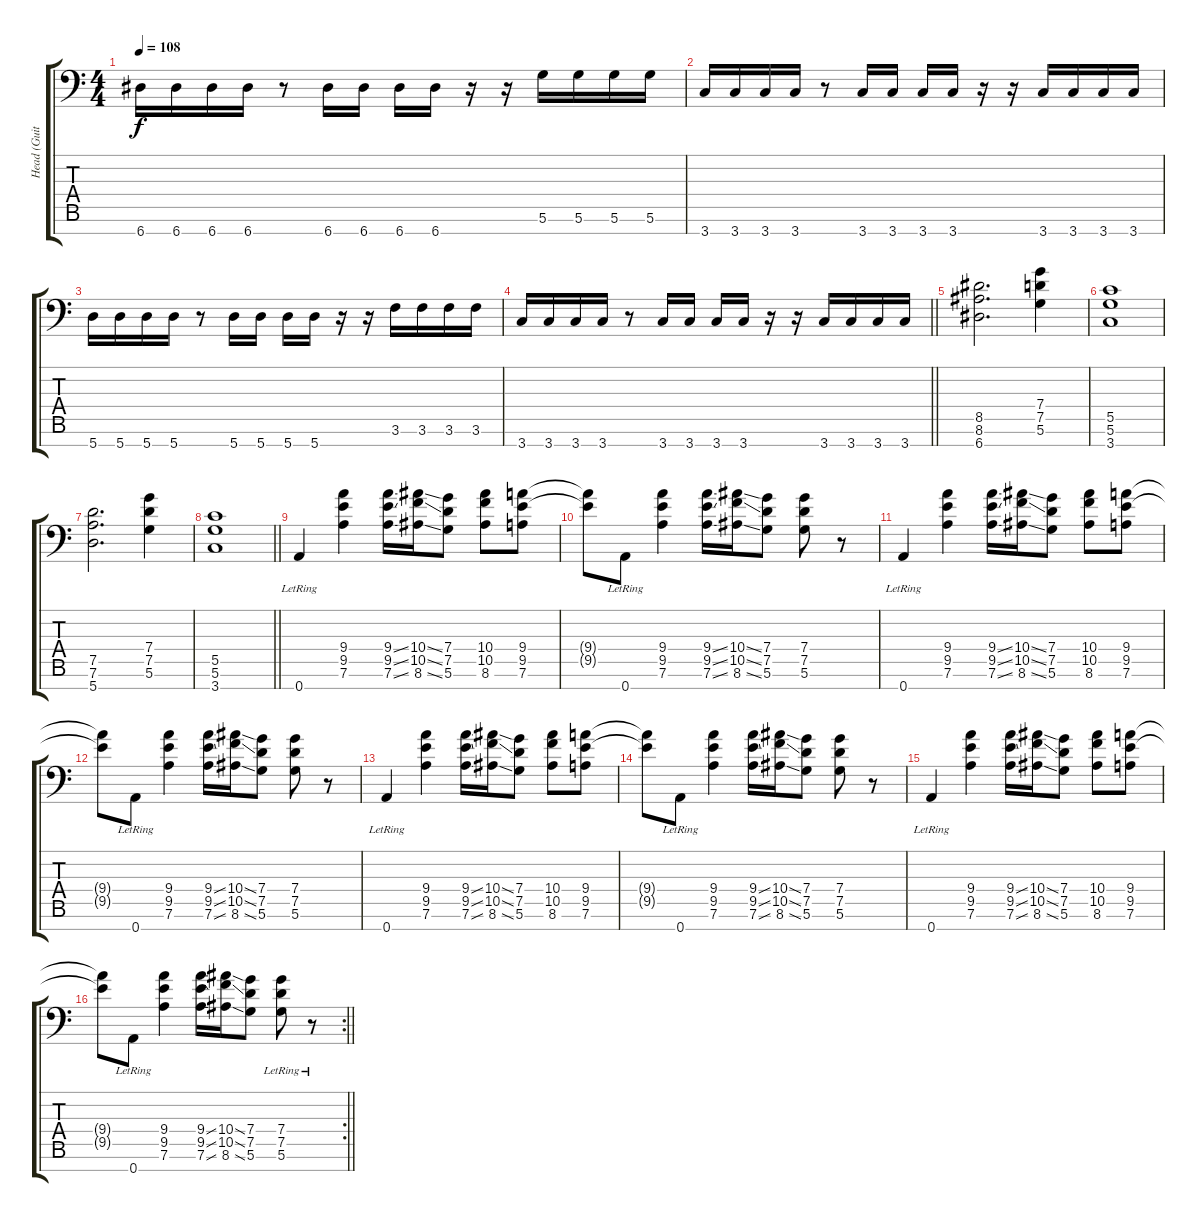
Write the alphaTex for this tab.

\track ("Head (Guitar)" "Head (Guit") {mute instrument distortionguitar}
\staff {score tabs}
\tuning (D4 A3 F3 C3 G2 D2 A1) {hide}
\ts (4 4)
\tempo 108
\clef f4
\ks c
6.7.16{dy f} 6.7.16 6.7.16 6.7.16 r.8 6.7.16 6.7.16 6.7.16 6.7.16 r.16 r.16 5.6.16 5.6.16 5.6.16 5.6.16 |
3.7.16 3.7.16 3.7.16 3.7.16 r.8 3.7.16 3.7.16 3.7.16 3.7.16 r.16 r.16 3.7.16 3.7.16 3.7.16 3.7.16 |
5.7.16 5.7.16 5.7.16 5.7.16 r.8 5.7.16 5.7.16 5.7.16 5.7.16 r.16 r.16 3.6.16 3.6.16 3.6.16 3.6.16 |
\barLineRight lightlight
3.7.16 3.7.16 3.7.16 3.7.16 r.8 3.7.16 3.7.16 3.7.16 3.7.16 r.16 r.16 3.7.16 3.7.16 3.7.16 3.7.16 |
\section ("" "")
(8.5 8.6 6.7).2{d} (7.4 7.5 5.6).4 |
(5.5 5.6 3.7).1 |
(7.5 7.6 5.7).2{d} (7.4 7.5 5.6).4 |
\barLineRight lightlight
(5.5 5.6 3.7).1 |
\section ("" "")
0.7{lr}.4{instrument distortionguitar} (9.4 9.5 7.6).4 (9.4{ss} 9.5{ss} 7.6{ss}).16 (10.4{ss} 10.5{ss} 8.6{ss}).16 (7.4 7.5 5.6).8 (10.4 10.5 8.6).8 (9.4 9.5 7.6).8 |
(9.4{t} 9.5{t}).8 0.7{lr}.8 (9.4 9.5 7.6).4 (9.4{ss} 9.5{ss} 7.6{ss}).16 (10.4{ss} 10.5{ss} 8.6{ss}).16 (7.4 7.5 5.6).8 (7.4 7.5 5.6).8 r.8 |
0.7{lr}.4{instrument distortionguitar} (9.4 9.5 7.6).4 (9.4{ss} 9.5{ss} 7.6{ss}).16 (10.4{ss} 10.5{ss} 8.6{ss}).16 (7.4 7.5 5.6).8 (10.4 10.5 8.6).8 (9.4 9.5 7.6).8 |
(9.4{t} 9.5{t}).8 0.7{lr}.8 (9.4 9.5 7.6).4 (9.4{ss} 9.5{ss} 7.6{ss}).16 (10.4{ss} 10.5{ss} 8.6{ss}).16 (7.4 7.5 5.6).8 (7.4 7.5 5.6).8 r.8 |
0.7{lr}.4{instrument distortionguitar} (9.4 9.5 7.6).4 (9.4{ss} 9.5{ss} 7.6{ss}).16 (10.4{ss} 10.5{ss} 8.6{ss}).16 (7.4 7.5 5.6).8 (10.4 10.5 8.6).8 (9.4 9.5 7.6).8 |
(9.4{t} 9.5{t}).8 0.7{lr}.8 (9.4 9.5 7.6).4 (9.4{ss} 9.5{ss} 7.6{ss}).16 (10.4{ss} 10.5{ss} 8.6{ss}).16 (7.4 7.5 5.6).8 (7.4 7.5 5.6).8 r.8 |
0.7{lr}.4{instrument distortionguitar} (9.4 9.5 7.6).4 (9.4{ss} 9.5{ss} 7.6{ss}).16 (10.4{ss} 10.5{ss} 8.6{ss}).16 (7.4 7.5 5.6).8 (10.4 10.5 8.6).8 (9.4 9.5 7.6).8 |
\rc 2
\barLineRight lightlight
(9.4{t} 9.5{t}).8 0.7{lr}.8 (9.4 9.5 7.6).4 (9.4{ss} 9.5{ss} 7.6{ss}).16 (10.4{ss} 10.5{ss} 8.6{ss}).16 (7.4 7.5 5.6).8 (7.4{lr} 7.5{lr} 5.6{lr}).8 r.8
